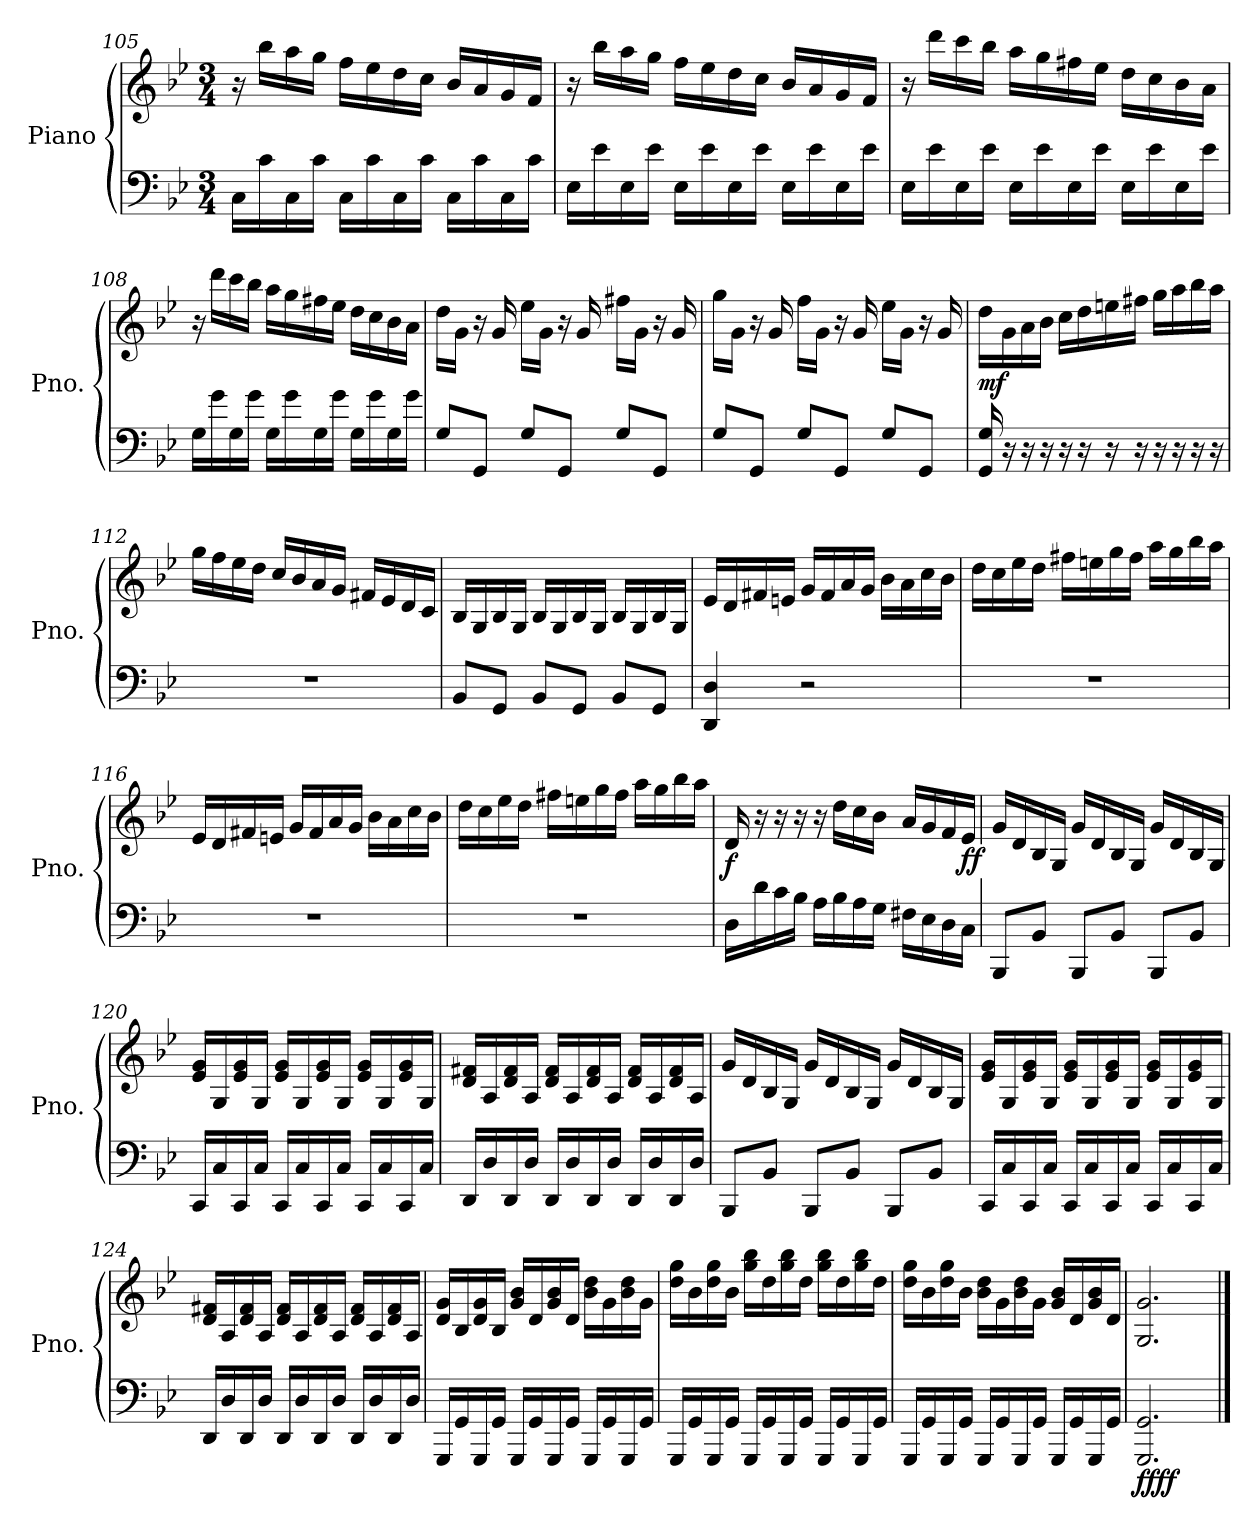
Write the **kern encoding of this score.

**kern	**kern	**dynam
*part1	*part1	*part1
*staff2	*staff1	*staff1/2
*I"Piano	*	*
*I'Pno.	*	*
*clefF4	*clefG2	*
*k[b-e-]	*k[b-e-]	*
*M3/4	*M3/4	*
=105	=105	=105
16C\LL	16r	.
16c\	16bb-\LL	.
16C\	16aa\	.
16c\JJ	16gg\JJ	.
16C\LL	16ff\LL	.
16c\	16ee-\	.
16C\	16dd\	.
16c\JJ	16cc\JJ	.
16C\LL	16b-/LL	.
16c\	16a/	.
16C\	16g/	.
16c\JJ	16f/JJ	.
=106	=106	=106
16E-\LL	16r	.
16e-\	16bb-\LL	.
16E-\	16aa\	.
16e-\JJ	16gg\JJ	.
16E-\LL	16ff\LL	.
16e-\	16ee-\	.
16E-\	16dd\	.
16e-\JJ	16cc\JJ	.
16E-\LL	16b-/LL	.
16e-\	16a/	.
16E-\	16g/	.
16e-\JJ	16f/JJ	.
!!LO:LB:g=z
=107	=107	=107
16E-\LL	16r	.
16e-\	16ddd\LL	.
16E-\	16ccc\	.
16e-\JJ	16bb-\JJ	.
16E-\LL	16aa\LL	.
16e-\	16gg\	.
16E-\	16ff#X\	.
16e-\JJ	16ee-\JJ	.
16E-\LL	16dd\LL	.
16e-\	16cc\	.
16E-\	16b-\	.
16e-\JJ	16a\JJ	.
=108	=108	=108
16G\LL	16r	.
16g\	16ddd\LL	.
16G\	16ccc\	.
16g\JJ	16bb-\JJ	.
16G\LL	16aa\LL	.
16g\	16gg\	.
16G\	16ff#X\	.
16g\JJ	16ee-\JJ	.
16G\LL	16dd\LL	.
16g\	16cc\	.
16G\	16b-\	.
16g\JJ	16a\JJ	.
=109	=109	=109
8G/L	16dd\LL	.
.	16g\JJ	.
8GG/J	16r	.
.	16g/	.
8G/L	16ee-\LL	.
.	16g\JJ	.
8GG/J	16r	.
.	16g/	.
8G/L	16ff#X\LL	.
.	16g\JJ	.
8GG/J	16r	.
.	16g/	.
!!LO:PB:g=z
=110	=110	=110
8G/L	16gg\LL	.
.	16g\JJ	.
8GG/J	16r	.
.	16g/	.
8G/L	16ff\LL	.
.	16g\JJ	.
8GG/J	16r	.
.	16g/	.
8G/L	16ee-\LL	.
.	16g\JJ	.
8GG/J	16r	.
.	16g/	.
=111	=111	=111
!	!	!LO:DY:b
16GG/ 16G/	16dd\LL	mf
16r	16g\	.
16r	16a\	.
16r	16b-\JJ	.
16r	16cc\LL	.
16r	16dd\	.
16r	16een\	.
16r	16ff#X\JJ	.
16r	16gg\LL	.
16r	16aa\	.
16r	16bb-\	.
16r	16aa\JJ	.
=112	=112	=112
2.r	16gg\LL	.
.	16ff\	.
.	16ee-\	.
.	16dd\JJ	.
.	16cc/LL	.
.	16b-/	.
.	16a/	.
.	16g/JJ	.
.	16f#X/LL	.
.	16e-/	.
.	16d/	.
.	16c/JJ	.
!!LO:LB:g=z
=113	=113	=113
8BB-/L	16B-/LL	.
.	16G/	.
8GG/J	16B-/	.
.	16G/JJ	.
8BB-/L	16B-/LL	.
.	16G/	.
8GG/J	16B-/	.
.	16G/JJ	.
8BB-/L	16B-/LL	.
.	16G/	.
8GG/J	16B-/	.
.	16G/JJ	.
=114	=114	=114
4DD/ 4D/	16e-/LL	.
.	16d/	.
.	16f#X/	.
.	16en/JJ	.
2r	16g/LL	.
.	16f#/	.
.	16a/	.
.	16g/JJ	.
.	16b-\LL	.
.	16a\	.
.	16cc\	.
.	16b-\JJ	.
=115	=115	=115
2.r	16dd\LL	.
.	16cc\	.
.	16ee-\	.
.	16dd\JJ	.
.	16ff#X\LL	.
.	16een\	.
.	16gg\	.
.	16ff#\JJ	.
.	16aa\LL	.
.	16gg\	.
.	16bb-\	.
.	16aa\JJ	.
!!LO:LB:g=z
=116	=116	=116
2.r	16e-/LL	.
.	16d/	.
.	16f#X/	.
.	16en/JJ	.
.	16g/LL	.
.	16f#/	.
.	16a/	.
.	16g/JJ	.
.	16b-\LL	.
.	16a\	.
.	16cc\	.
.	16b-\JJ	.
=117	=117	=117
2.r	16dd\LL	.
.	16cc\	.
.	16ee-\	.
.	16dd\JJ	.
.	16ff#X\LL	.
.	16een\	.
.	16gg\	.
.	16ff#\JJ	.
.	16aa\LL	.
.	16gg\	.
.	16bb-\	.
.	16aa\JJ	.
=118	=118	=118
!	!	!LO:DY:b
16D\LL	16d/	f
16d\	16r	.
16c\	16r	.
16B-\JJ	16r	.
16A\LL	16r	.
16B-\	16dd\LL	.
16A\	16cc\	.
16G\JJ	16b-\JJ	.
16F#X\LL	16a/LL	.
16E-\	16g/	.
16D\	16f/	.
!	!	!LO:DY:b
16C\JJ	16e-/JJ	ff
!!LO:LB:g=z
=119	=119	=119
8BBB-/L	16g/LL	.
.	16d/	.
8BB-/J	16B-/	.
.	16G/JJ	.
8BBB-/L	16g/LL	.
.	16d/	.
8BB-/J	16B-/	.
.	16G/JJ	.
8BBB-/L	16g/LL	.
.	16d/	.
8BB-/J	16B-/	.
.	16G/JJ	.
=120	=120	=120
16CC/LL	16e-/ 16g/LL	.
16C/	16G/	.
16CC/	16e-/ 16g/	.
16C/JJ	16G/JJ	.
16CC/LL	16e-/ 16g/LL	.
16C/	16G/	.
16CC/	16e-/ 16g/	.
16C/JJ	16G/JJ	.
16CC/LL	16e-/ 16g/LL	.
16C/	16G/	.
16CC/	16e-/ 16g/	.
16C/JJ	16G/JJ	.
=121	=121	=121
16DD/LL	16d/ 16f#X/LL	.
16D/	16A/	.
16DD/	16d/ 16f#/	.
16D/JJ	16A/JJ	.
16DD/LL	16d/ 16f#/LL	.
16D/	16A/	.
16DD/	16d/ 16f#/	.
16D/JJ	16A/JJ	.
16DD/LL	16d/ 16f#/LL	.
16D/	16A/	.
16DD/	16d/ 16f#/	.
16D/JJ	16A/JJ	.
!!LO:LB:g=z
=122	=122	=122
8BBB-/L	16g/LL	.
.	16d/	.
8BB-/J	16B-/	.
.	16G/JJ	.
8BBB-/L	16g/LL	.
.	16d/	.
8BB-/J	16B-/	.
.	16G/JJ	.
8BBB-/L	16g/LL	.
.	16d/	.
8BB-/J	16B-/	.
.	16G/JJ	.
=123	=123	=123
16CC/LL	16e-/ 16g/LL	.
16C/	16G/	.
16CC/	16e-/ 16g/	.
16C/JJ	16G/JJ	.
16CC/LL	16e-/ 16g/LL	.
16C/	16G/	.
16CC/	16e-/ 16g/	.
16C/JJ	16G/JJ	.
16CC/LL	16e-/ 16g/LL	.
16C/	16G/	.
16CC/	16e-/ 16g/	.
16C/JJ	16G/JJ	.
=124	=124	=124
16DD/LL	16d/ 16f#X/LL	.
16D/	16A/	.
16DD/	16d/ 16f#/	.
16D/JJ	16A/JJ	.
16DD/LL	16d/ 16f#/LL	.
16D/	16A/	.
16DD/	16d/ 16f#/	.
16D/JJ	16A/JJ	.
16DD/LL	16d/ 16f#/LL	.
16D/	16A/	.
16DD/	16d/ 16f#/	.
16D/JJ	16A/JJ	.
!!LO:PB:g=z
=125	=125	=125
16GGG/LL	16d/ 16g/LL	.
16GG/	16B-/	.
16GGG/	16d/ 16g/	.
16GG/JJ	16B-/JJ	.
16GGG/LL	16g/ 16b-/LL	.
16GG/	16d/	.
16GGG/	16g/ 16b-/	.
16GG/JJ	16d/JJ	.
16GGG/LL	16b-\ 16dd\LL	.
16GG/	16g\	.
16GGG/	16b-\ 16dd\	.
16GG/JJ	16g\JJ	.
=126	=126	=126
16GGG/LL	16dd\ 16gg\LL	.
16GG/	16b-\	.
16GGG/	16dd\ 16gg\	.
16GG/JJ	16b-\JJ	.
16GGG/LL	16gg\ 16bb-\LL	.
16GG/	16dd\	.
16GGG/	16gg\ 16bb-\	.
16GG/JJ	16dd\JJ	.
16GGG/LL	16gg\ 16bb-\LL	.
16GG/	16dd\	.
16GGG/	16gg\ 16bb-\	.
16GG/JJ	16dd\JJ	.
=127	=127	=127
16GGG/LL	16dd\ 16gg\LL	.
16GG/	16b-\	.
16GGG/	16dd\ 16gg\	.
16GG/JJ	16b-\JJ	.
16GGG/LL	16b-\ 16dd\LL	.
16GG/	16g\	.
16GGG/	16b-\ 16dd\	.
16GG/JJ	16g\JJ	.
16GGG/LL	16g/ 16b-/LL	.
16GG/	16d/	.
16GGG/	16g/ 16b-/	.
16GG/JJ	16d/JJ	.
=128	=128	=128
!	!	!LO:DY:b=2
2.GGG/ 2.GG/	2.G/ 2.g/	ffff
==	==	==
*-	*-	*-
